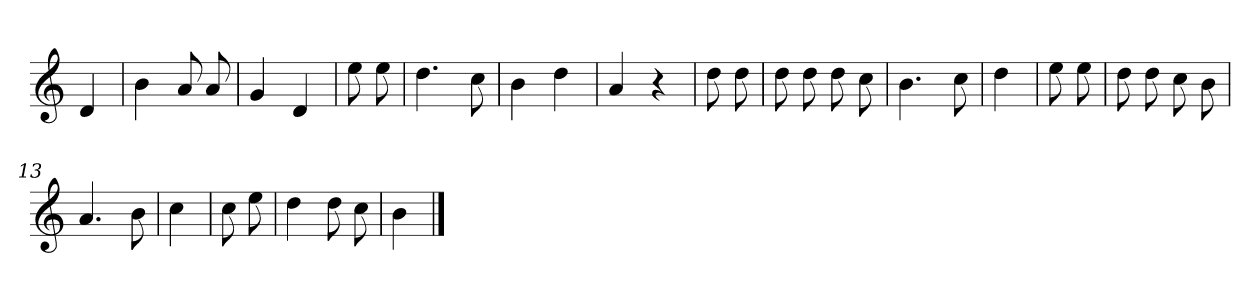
**kern
*part1
*staff1
*clefG2
*k[]
=
4d
=1
4b
8a
8a
=2
4g
4d
=3
8ee
8ee
=4
4.dd
8cc
=5
4b
4dd
=6
4a
4r
=7
8dd
8dd
=8
8dd
8dd
8dd
8cc
=9
4.b
8cc
=10
4dd
=11
8ee
8ee
=12
8dd
8dd
8cc
8b
=13
4.a
8b
=14
4cc
=15
8cc
8ee
=16
4dd
8dd
8cc
=17
4b
==
*-
